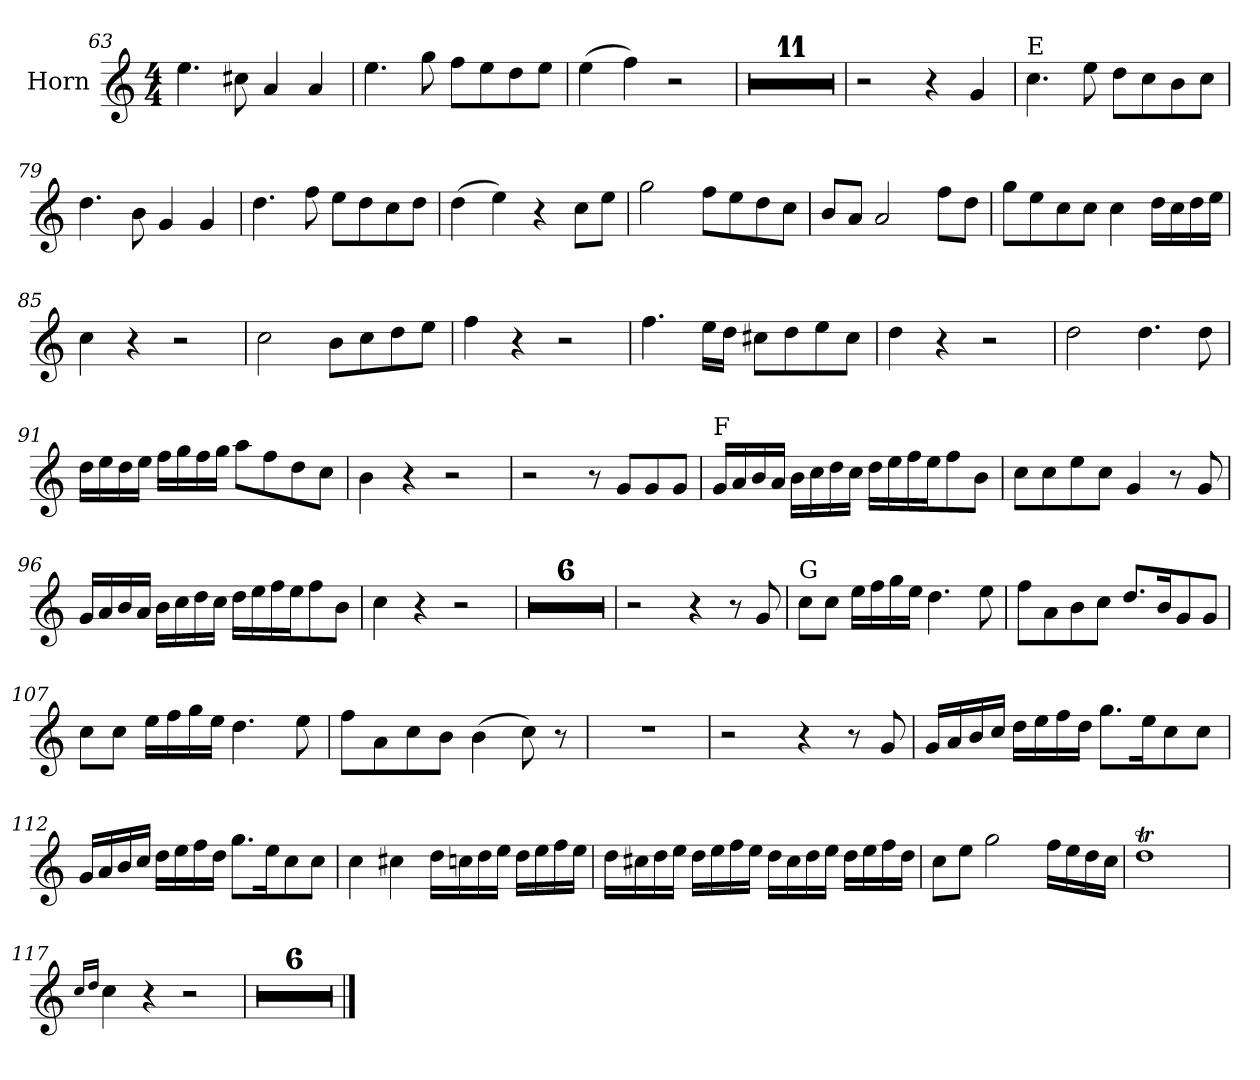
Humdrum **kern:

**kern
*part1
*staff1
*I"Horn
*I'Hn.
*clefG2
*ITrd4c7
*k[b-]
*F:
*M4/4
=63
4.a\
8f#X\
4d/
4d/
=64
4.a\
8cc\
8b-\L
8a\
8g\
8a\J
=65
(4a\
4b-\)
2r
=66
1r
=67
1r
=68
1r
=69
1r
=70
1r
=71
1r
=72
1r
=73
1r
=74
1r
=75
1r
=76
1r
=77
2r
4r
4c/
=78
!LO:TX:a:t=E
4.f\
8a\
8g\L
8f\
8e\
8f\J
!!LO:LB:g=z
=79
4.g\
8e\
4c/
4c/
=80
4.g\
8b-\
8a\L
8g\
8f\
8g\J
=81
(4g\
4a\)
4r
8f\L
8a\J
=82
2cc\
8b-\L
8a\
8g\
8f\J
=83
8e/L
8d/J
2d/
8b-\L
8g\J
=84
8cc\L
8a\
8f\
8f\J
4f\
16g\LL
16f\
16g\
16a\JJ
=85
4f\
4r
2r
!!LO:LB:g=z
=86
2f\
8e\L
8f\
8g\
8a\J
=87
4b-\
4r
2r
=88
4.b-\
16a\LL
16g\JJ
8f#X\L
8g\
8a\
8f#\J
=89
4g\
4r
2r
=90
2g\
4.g\
8g\
=91
16g\LL
16a\
16g\
16a\JJ
16b-\LL
16cc\
16b-\
16cc\JJ
8dd\L
8b-\
8g\
8f\J
=92
4e\
4r
2r
!!LO:PB:g=z
=93
2r
8r
8c/L
8c/
8c/J
=94
!LO:TX:a:t=F
16c/LL
16d/
16e/
16d/JJ
16e\LL
16f\
16g\
16f\JJ
16g\LL
16a\
16b-\
16a\J
8b-\
8e\J
=95
8f\L
8f\
8a\
8f\J
4c/
8r
8c/
=96
16c/LL
16d/
16e/
16d/JJ
16e\LL
16f\
16g\
16f\JJ
16g\LL
16a\
16b-\
16a\J
8b-\
8e\J
!!LO:LB:g=z
=97
4f\
4r
2r
=98
1r
=99
1r
=100
1r
=101
1r
=102
1r
=103
1r
=104
2r
4r
8r
8c/
=105
!LO:TX:a:t=G
8f\L
8f\J
16a\LL
16b-\
16cc\
16a\JJ
4.g\
8a\
=106
8b-\L
8d\
8e\
8f\J
8.g/L
16e/K
8c/
8c/J
=107
8f\L
8f\J
16a\LL
16b-\
16cc\
16a\JJ
4.g\
8a\
!!LO:LB:g=z
=108
8b-\L
8d\
8f\
8e\J
(4e\
8f\)
8r
=109
1r
=110
2r
4r
8r
8c/
=111
16c/LL
16d/
16e/
16f/JJ
16g\LL
16a\
16b-\
16g\JJ
8.cc\L
16a\K
8f\
8f\J
=112
16c/LL
16d/
16e/
16f/JJ
16g\LL
16a\
16b-\
16g\JJ
8.cc\L
16a\K
8f\
8f\J
!!LO:LB:g=z
=113
4f\
4f#X\
16g\LL
16fn\
16g\
16a\JJ
16g\LL
16a\
16b-\
16a\JJ
=114
16g\LL
16f#X\
16g\
16a\JJ
16g\LL
16a\
16b-\
16a\JJ
16g\LL
16f#\
16g\
16a\JJ
16g\LL
16a\
16b-\
16g\JJ
=115
8f\L
8a\J
2cc\
16b-\LL
16a\
16g\
16f\JJ
=116
1gT
=117
16qf/LL
16qg/JJ
4f\
4r
2r
!!LO:LB:g=z
=118
1r
=119
1r
=120
1r
=121
1r
=122
1r
=123
1r
==
*-
